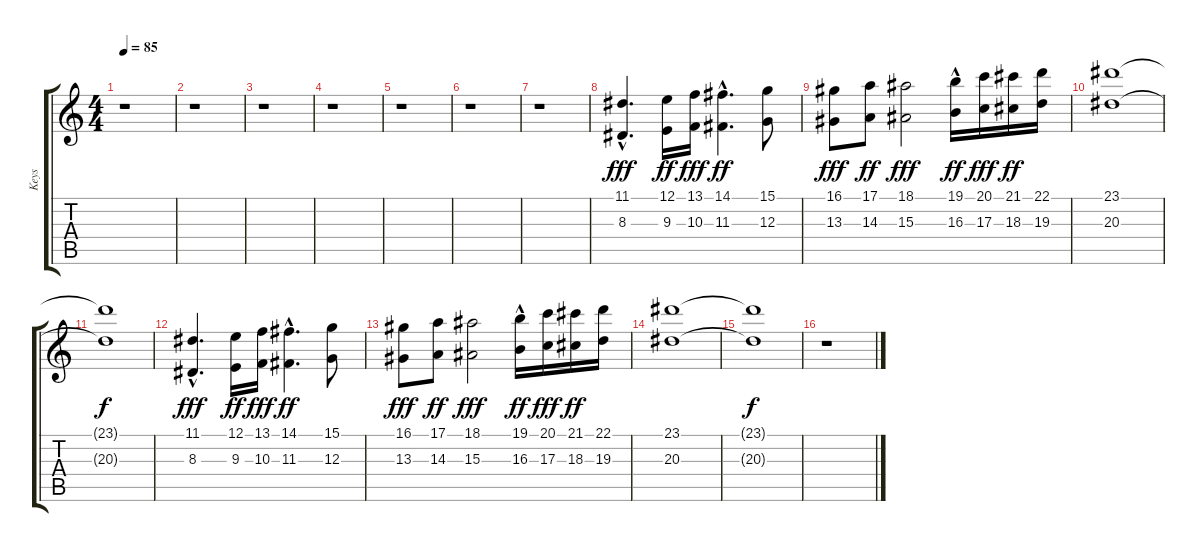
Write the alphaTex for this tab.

\track ("Keys" "Keys") {instrument synthstrings1}
\staff {score tabs}
\tuning (E4 B3 G3 D3 A2 E2) {hide}
\ts (4 4)
\tempo 85
\clef g2
\ks c
r.1{dy fff} |
r.1 |
r.1 |
r.1 |
r.1 |
r.1 |
r.1 |
(11.1{hac} 8.3{hac}).4{d} (12.1 9.3).16{dy ff} (13.1 10.3).16{dy fff} (14.1{hac} 11.3{hac}).4{d dy ff} (15.1 12.3).8 |
(16.1 13.3).8{dy fff} (17.1 14.3).8{dy ff} (18.1 15.3).2{dy fff} (19.1{hac} 16.3{hac}).16{dy ff} (20.1 17.3).16{dy fff} (21.1 18.3).16{dy ff} (22.1 19.3).16 |
(23.1 20.3).1 |
(23.1{t} 20.3{t}).1{dy f} |
(11.1{hac} 8.3{hac}).4{d dy fff} (12.1 9.3).16{dy ff} (13.1 10.3).16{dy fff} (14.1{hac} 11.3{hac}).4{d dy ff} (15.1 12.3).8 |
(16.1 13.3).8{dy fff} (17.1 14.3).8{dy ff} (18.1 15.3).2{dy fff} (19.1{hac} 16.3{hac}).16{dy ff} (20.1 17.3).16{dy fff} (21.1 18.3).16{dy ff} (22.1 19.3).16 |
(23.1 20.3).1 |
(23.1{t} 20.3{t}).1{dy f} |
r.1
